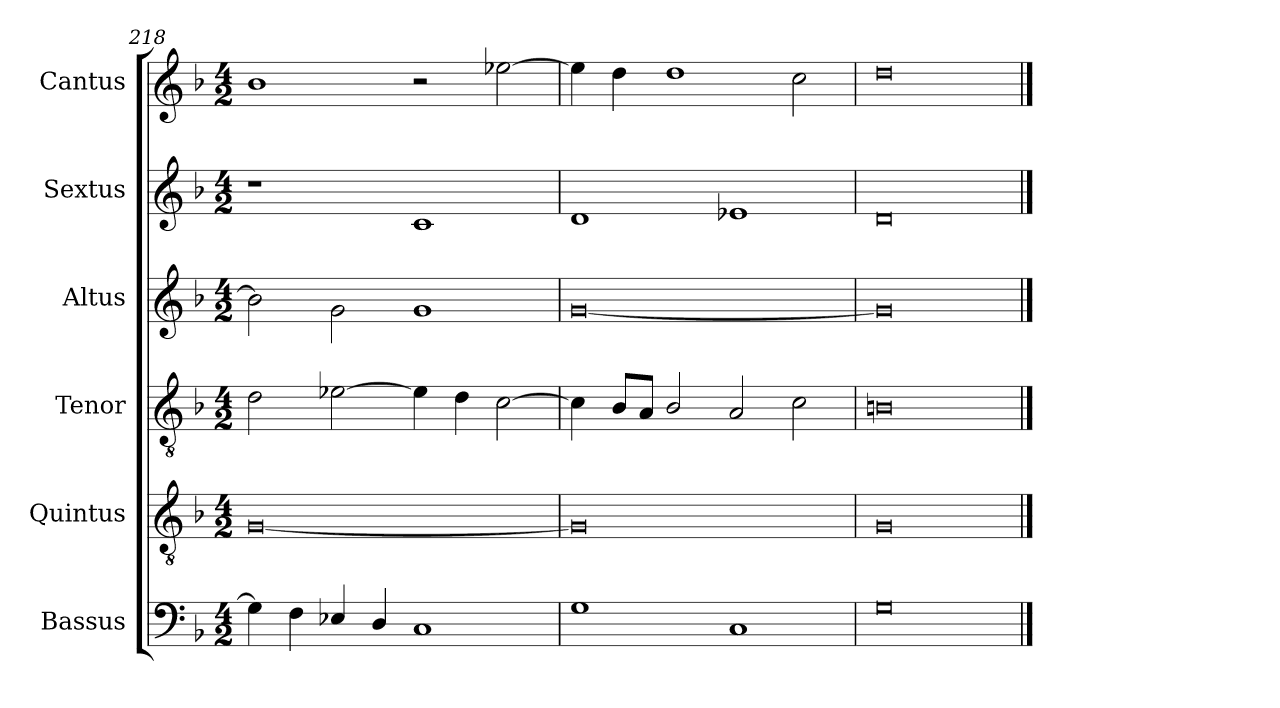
**kern	**kern	**kern	**kern	**kern	**kern
*part6	*part5	*part4	*part3	*part2	*part1
*staff6	*staff5	*staff4	*staff3	*staff2	*staff1
*I"Bassus	*I"Quintus	*I"Tenor	*I"Altus	*I"Sextus	*I"Cantus
*I'B.	*I'Q.	*I'T.	*I'A.	*I'S.	*I'C.
*clefF4	*clefGv2	*clefGv2	*clefG2	*clefG2	*clefG2
*k[b-]	*k[b-]	*k[b-]	*k[b-]	*k[b-]	*k[b-]
*M4/2	*M4/2	*M4/2	*M4/2	*M4/2	*M4/2
=218	=218	=218	=218	=218	=218
4G\]	[0G	2d\	2b-\]	1r	1b-
4F\	.	.	.	.	.
4E-X/	.	[2e-X\	2g\	.	.
4D/	.	.	.	.	.
1C	.	4e-\]	1g	1c	2r
.	.	4d\	.	.	.
.	.	[2c\	.	.	[2ee-X\
=219	=219	=219	=219	=219	=219
1G	0G]	4c\]	[0g	1d	4ee-\]
.	.	8B-/L	.	.	4dd\
.	.	8A/J	.	.	.
.	.	2B-/	.	.	1dd
1C	.	2A/	.	1e-X	.
.	.	2c\	.	.	2cc\
=220	=220	=220	=220	=220	=220
0G	0G	0Bn	0g]	0d	0dd
==	==	==	==	==	==
*-	*-	*-	*-	*-	*-
